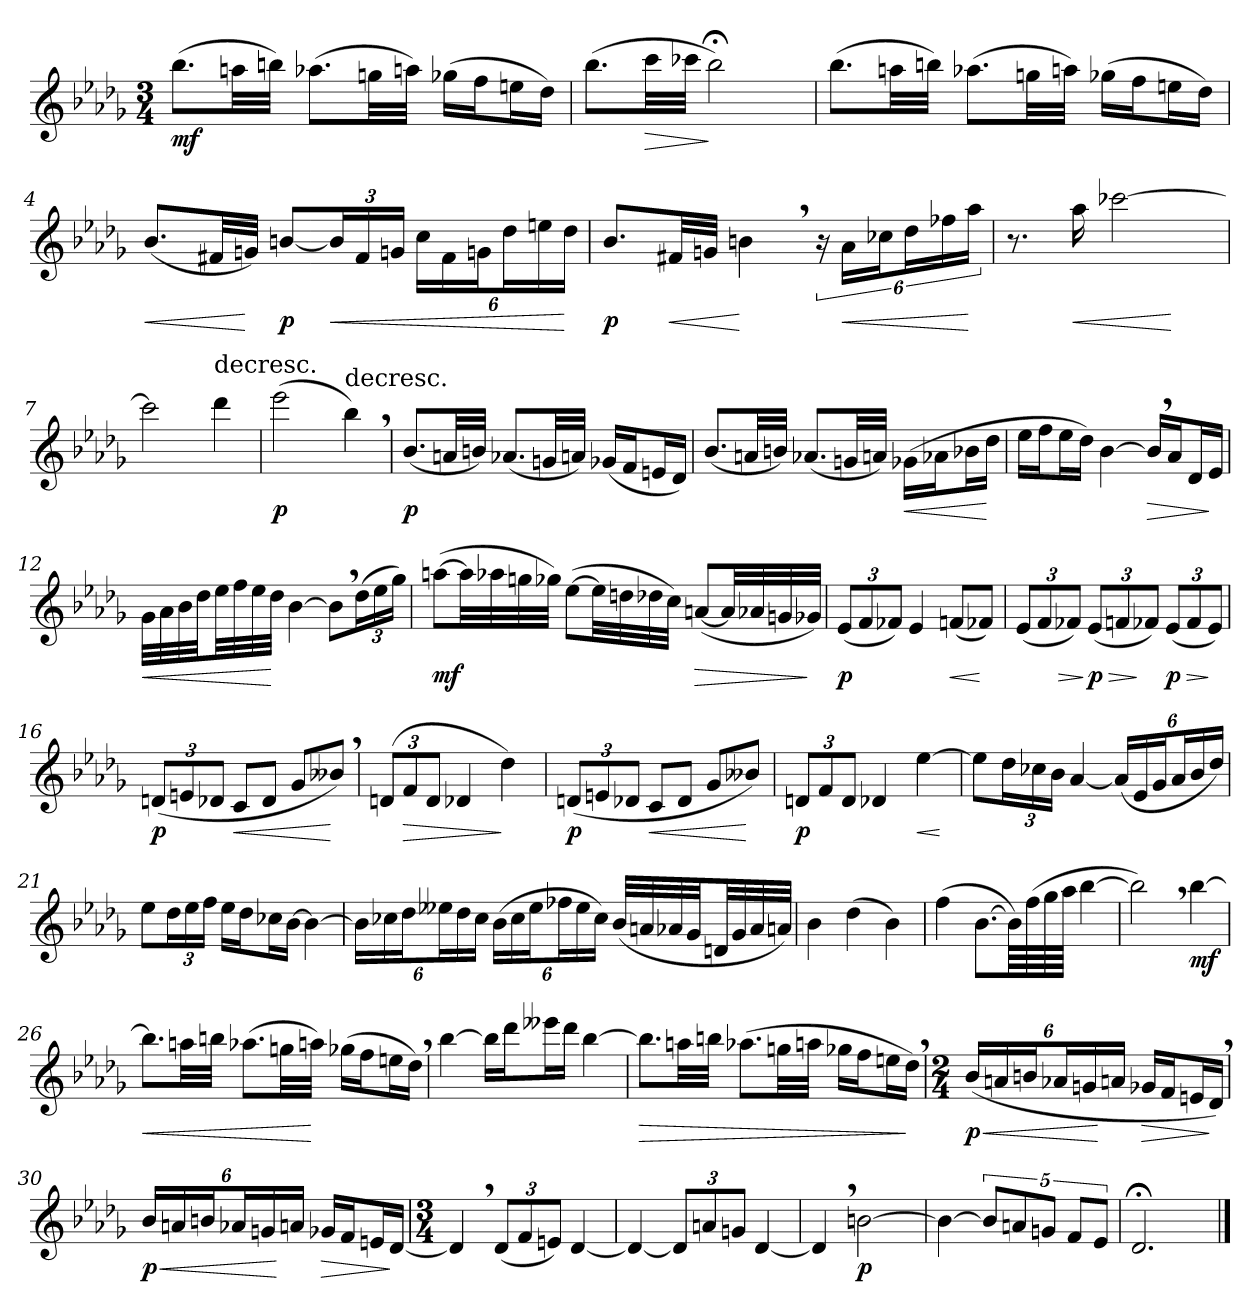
**kern	**dynam
*part1	*part1
*staff1	*staff1
*k[b-e-a-d-g-]	*
*M3/4	*
*MM50	*
=1	=1
(8.bb-L	mf
32aanLL	.
32bbnJJJ)	.
(8.aa-XL	.
32ggnLL	.
32aanJJJ)	.
(16gg-XLL	.
16ffJ	.
16eenL	.
16dd-JJ)	.
=2	=2
(8.bb-L	.
!	!LO:HP:b
32cccLL	>
32ccc-XJJJ	.
2bb-;<)	]
=3	=3
(8.bb-L	.
32aanLL	.
32bbnJJJ)	.
(8.aa-XL	.
32ggnLL	.
32aanJJJ)	.
(16gg-XLL	.
16ffJ	.
16eenL	.
16dd-JJ)	.
=4	=4
!	!LO:HP:b
(8.b-L	<
32f#XLL	.
32gnJJJ)	[
[8bnL	p
!	!LO:HP:b
24bnL]	<
24f#	.
24gnJJ	.
24ccLL	.
24f#	.
24gnJ	.
24dd-L	.
24een	.
24dd-JJ	[
=5	=5
8.b-L	p
!	!LO:HP:b
32f#XLL	<
32gnJJJ	.
4bn,	[
24r	.
!	!LO:HP:b
24a-LL	<
24cc-XJ	.
24dd-L	.
24ff-X	.
24aa-JJ	[
=6	=6
8.r	.
!	!LO:HP:b
16aa-	<
[2ccc-X	.
.	[
=7	=7
2ccc-]	.
!LO:TX:t=decresc.	!
4ddd-	.
=8	=8
(2eee-	p
!LO:TX:t=decresc.	!
4bb-,)	.
=9	=9
(8.b-L	p
32anLL	.
32bnJJJ)	.
(8.a-XL	.
32gnLL	.
32anJJJ)	.
(16g-XLL	.
16fJ	.
16enL	.
16d-JJ)	.
=10	=10
(8.b-L	.
32anLL	.
32bnJJJ)	.
(8.a-XL	.
32gnLL	.
32anJJJ)	.
!	!LO:HP:b
(16g-XLL	<
16a-XJ	.
16b-XL	.
16dd-JJ	[
=11	=11
16ee-LL	.
16ffJ	.
16ee-L	.
16dd-JJ)	.
[4b-	.
!	!LO:HP:b
16b-,LL]	>
16a-J	.
16d-L	.
16e-JJ	]
=12	=12
!	!LO:HP:b
32g-LLL	<
32a-	.
32b-	.
32dd-JJ	.
32ee-LL	.
32ff	.
32ee-	.
32dd-JJJ	[
[4b-	.
8b-,L]	.
(24dd-L	.
24ee-	.
24gg-JJ)	.
=13	=13
([8aanL	mf
32aaLL]	.
32aa-X	.
32ggn	.
32gg-XJJJ)	.
([8ee-L	.
32ee-LL]	.
32ddn	.
32dd-X	.
32ccJJJ)	.
!	!LO:HP:b
([8anL	>
32aLL]	.
32a-X	.
32gn	.
32g-XJJJ)	]
=14	=14
(12e-L	p
12f	.
12f-XJ)	.
4e-	.
!	!LO:HP:b
(8fnL	<
8f-XJ)	[
=15	=15
(12e-L	.
12f	.
!	!LO:HP:b
12f-XJ)	>
(12e-L	] p
!	!LO:HP:b
12fn	>
12f-XJ)	]
(12e-L	p
!	!LO:HP:b
12f-	>
12e-J)	]
=16	=16
(12dnL	p
12en	.
12d-XJ	.
!	!LO:HP:b
8cL	<
8d-J	.
8g-L	.
8b--X,J)	[
=17	=17
(12dnL	.
!	!LO:HP:b
12f	>
12dJ	.
4d-X	.
4dd-)	]
=18	=18
(12dnL	p
12en	.
12d-XJ	.
!	!LO:HP:b
8cL	<
8d-J	.
8g-L	.
8b--XJ)	[
=19	=19
12dnL	p
12f	.
12dJ	.
4d-X	.
!	!LO:HP:b
[4ee-	<
.	[
=20	=20
8ee-L]	.
24dd-L	.
24cc-X	.
24b-JJ	.
[4a-	.
(24a-LL]	.
24e-	.
24g-J	.
24a-L	.
24b-	.
24dd-JJ)	.
=21	=21
8ee-L	.
24dd-L	.
24ee-	.
24ffJJ	.
16ee-LL	.
16dd-J	.
16cc-XL	.
[16b-JJ	.
4b-_	.
=22	=22
24b-LL]	.
24cc-X	.
24dd-J	.
24ee--XL	.
24dd-	.
24cc-JJ	.
(24b-LL	.
24cc-	.
24ee--J	.
24ff-XL	.
24ee--	.
24cc-JJ)	.
(32b-LLL	.
32an	.
32a-X	.
32g-JJ	.
32dnLL	.
32g-	.
32a-	.
32anJJJ)	.
=23	=23
4b-	.
(4dd-	.
4b-)	.
=24	=24
(4ff	.
[8.b-L	.
64b-LLL])	.
(64ff	.
64gg-	.
64aa-JJJJ	.
[4bb-	.
=25	=25
2bb-,])	.
[4bb-	mf
=26	=26
!	!LO:HP:b
8.bb-L]	<
32aanLL	.
32bbnJJJ	.
(8.aa-XL	.
32ggnLL	.
32aanJJJ)	[
(16gg-XLL	.
16ffJ	.
16eenL	.
16dd-,JJ)	.
=27	=27
[4bb-	.
16bb-LL]	.
16ddd-J	.
16eee--XL	.
16ddd-JJ	.
[4bb-	.
=28	=28
!	!LO:HP:b
8.bb-L]	>
32aanLL	.
32bbnJJJ	.
(8.aa-XL	.
32ggnLL	.
32aanJJJ	.
16gg-XLL	.
16ffJ	.
16eenL	.
16dd-,JJ)	]
=29	=29
*M2/4	*
!	!LO:HP:b
(24b-LL	< p
24an	.
24bnJ	.
24a-XL	.
24gn	.
24anJJ	[
!	!LO:HP:b
16g-XLL	>
16fJ	.
16enL	.
16d-,JJ)	]
=30	=30
!	!LO:HP:b
24b-LL	< p
24an	.
24bnJ	.
24a-XL	.
24gn	.
24anJJ	[
!	!LO:HP:b
16g-XLL	>
16fJ	.
16enL	.
[16d-JJ	]
=31	=31
*M3/4	*
4d-,]	.
(12d-L	.
12f	.
12enJ)	.
[4d-	.
=32	=32
4d-_	.
12d-L]	.
12an	.
12gnJ	.
[4d-	.
=33	=33
4d-,]	.
[2bn	p
=34	=34
4b_	.
10bL]	.
10an	.
10gnJ	.
10fL	.
10e-J	.
=35	=35
2.d-;<	.
==	==
*-	*-
